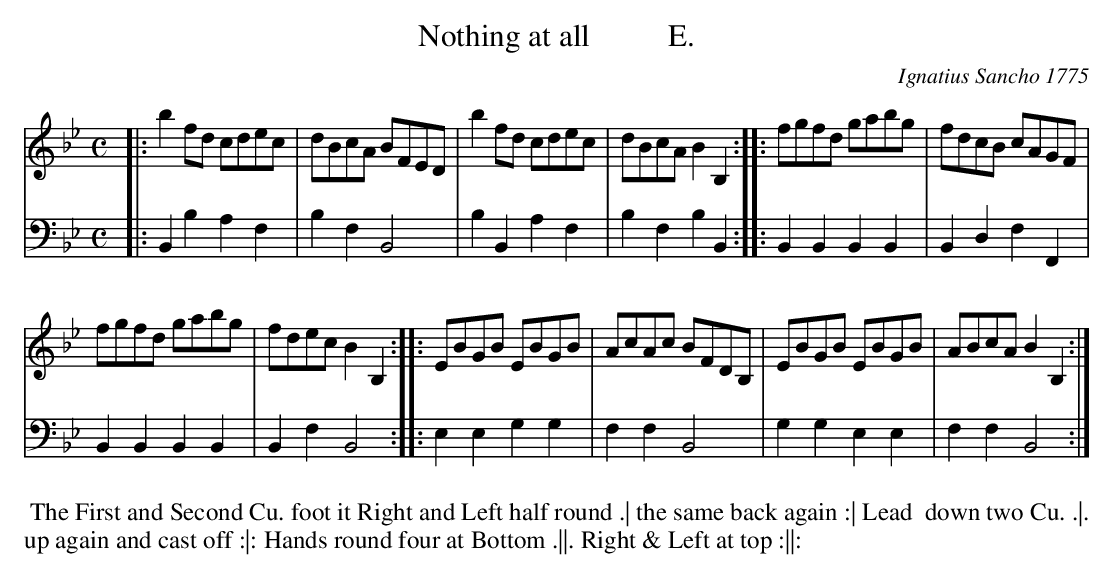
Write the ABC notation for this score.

X:1`
T: Nothing at all          E.
C: Ignatius Sancho 1775
M: C
L: 1/8
K: Bb
V: 1 brace=2 % staves=2
V: 2 clef=bass middle=d
[V:1] |: b2fd cdec | dBcA BFED | b2fd cdec | dBcA B2B,2 :: fgfd gabg | fdcB cAGF |
[V:2] |: B2b2 a2f2 | b2f2 B4 | b2B2 a2f2 | b2f2 b2B2 :: B2B2 B2B2 | B2d2 f2F2 |
[V:1] fgfd gabg | fdec B2B,2 :: EBGB EBGB | AcAc BFDB, | EBGB EBGB | ABcA B2B,2 :|
[V:2] B2B2 B2B2 | B2f2 B4 :: e2e2 g2g2 | f2f2 B4 | g2g2 e2e2 | f2f2 B4 :|
